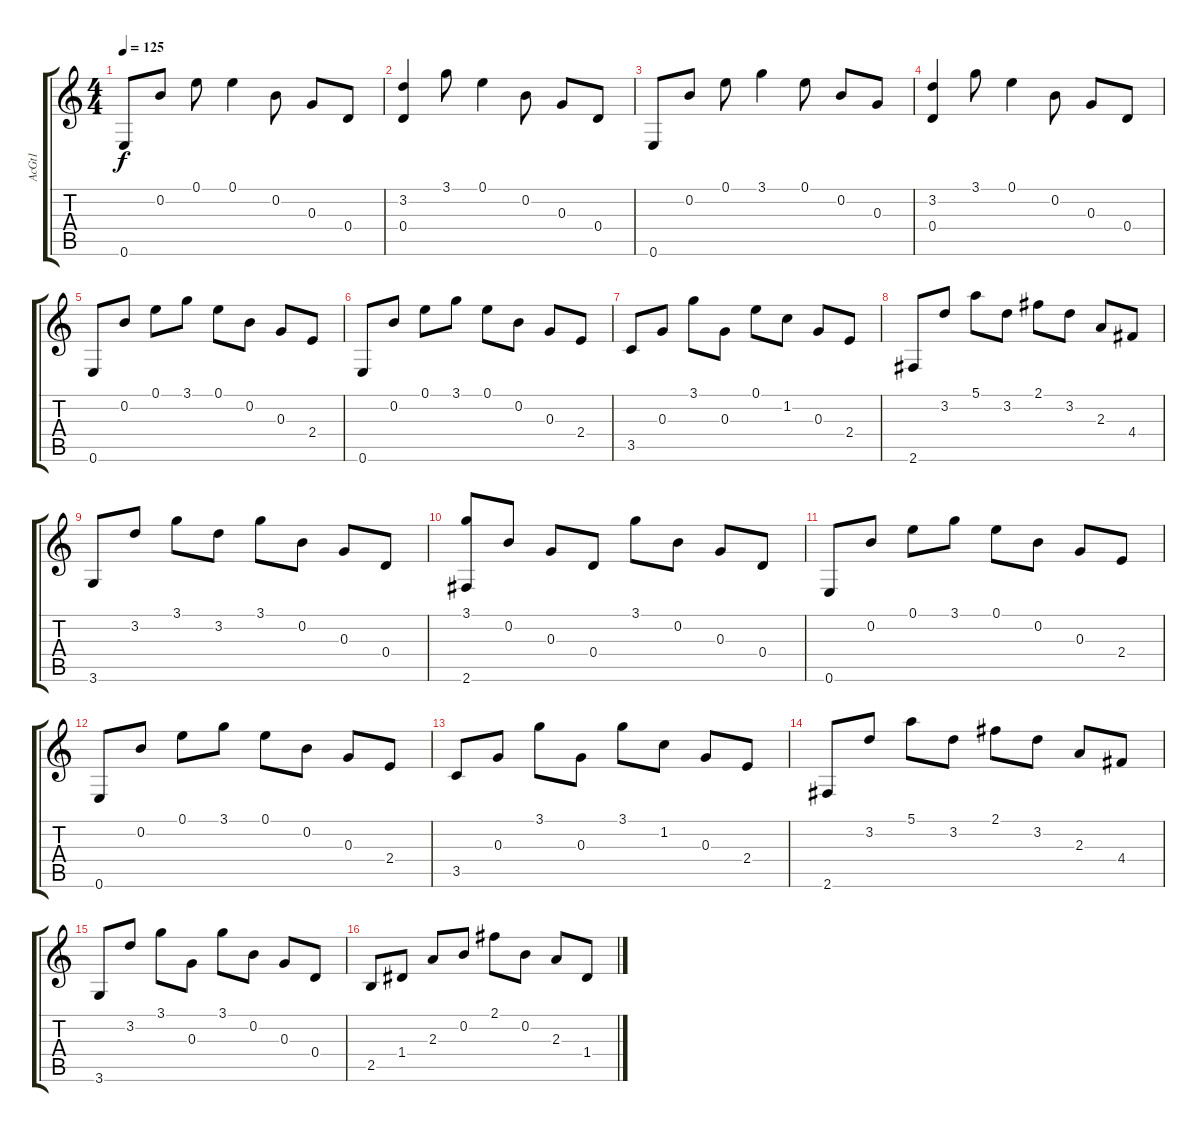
\track ("AcGt1" "AcGt1") {instrument acousticguitarsteel}
\staff {score tabs}
\tuning (E4 B3 G3 D3 A2 E2) {hide}
\ts (4 4)
\tempo 125
\clef g2
\ks c
0.6.8{dy f instrument acousticguitarsteel} 0.2.8 0.1.8 0.1.4 0.2.8 0.3.8 0.4.8 |
(3.2 0.4).4 3.1.8 0.1.4 0.2.8 0.3.8 0.4.8 |
0.6.8 0.2.8 0.1.8 3.1.4 0.1.8 0.2.8 0.3.8 |
(3.2 0.4).4 3.1.8 0.1.4 0.2.8 0.3.8 0.4.8 |
0.6.8 0.2.8 0.1.8 3.1.8 0.1.8 0.2.8 0.3.8 2.4.8 |
0.6.8 0.2.8 0.1.8 3.1.8 0.1.8 0.2.8 0.3.8 2.4.8 |
3.5.8 0.3.8 3.1.8 0.3.8 0.1.8 1.2.8 0.3.8 2.4.8 |
2.6.8 3.2.8 5.1.8 3.2.8 2.1.8 3.2.8 2.3.8 4.4.8 |
3.6.8 3.2.8 3.1.8 3.2.8 3.1.8 0.2.8 0.3.8 0.4.8 |
(3.1 2.6).8 0.2.8 0.3.8 0.4.8 3.1.8 0.2.8 0.3.8 0.4.8 |
0.6.8 0.2.8 0.1.8 3.1.8 0.1.8 0.2.8 0.3.8 2.4.8 |
0.6.8 0.2.8 0.1.8 3.1.8 0.1.8 0.2.8 0.3.8 2.4.8 |
3.5.8 0.3.8 3.1.8 0.3.8 3.1.8 1.2.8 0.3.8 2.4.8 |
2.6.8 3.2.8 5.1.8 3.2.8 2.1.8 3.2.8 2.3.8 4.4.8 |
3.6.8 3.2.8 3.1.8 0.3.8 3.1.8 0.2.8 0.3.8 0.4.8 |
2.5.8 1.4.8 2.3.8 0.2.8 2.1.8 0.2.8 2.3.8 1.4.8
